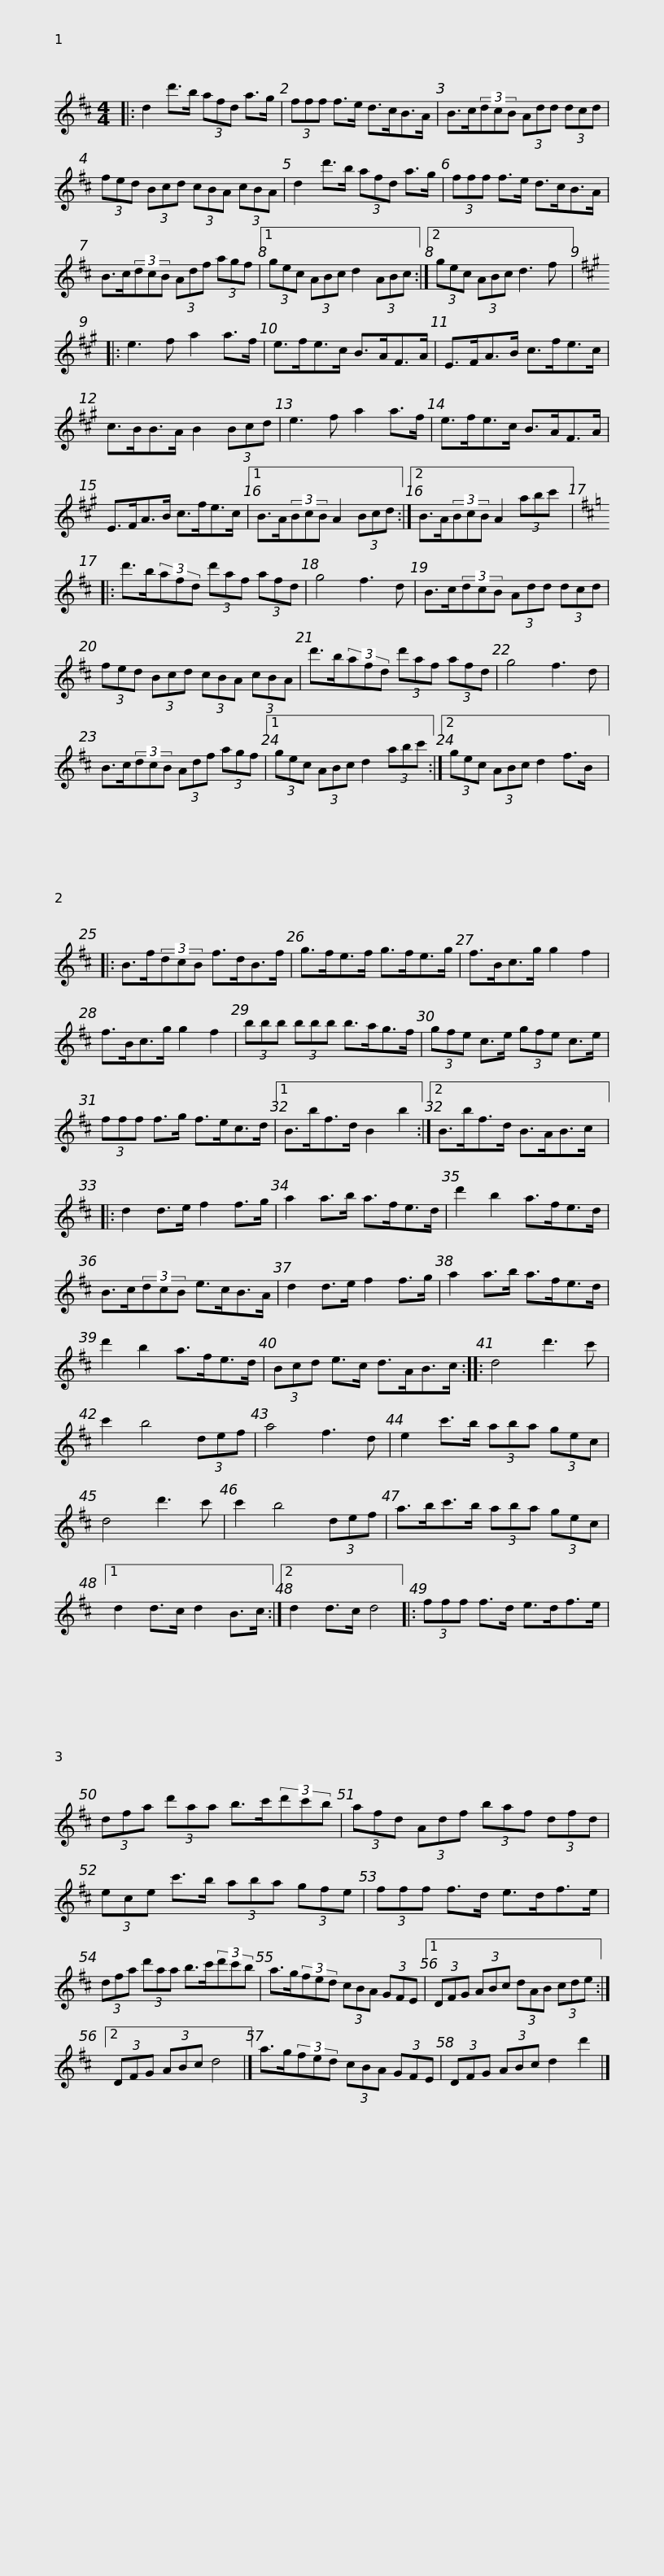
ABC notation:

X:1
L:1/8
M:4/4
I:linebreak $
K:D
V:1 treble
V:1
|: d2 d'>b (3afd a>g | (3fff f>e d>cB>A | B>c(3dcB (3Add (3dcd | (3fed (3Bcd (3cBA (3cBA |$ d2 d'>b (3afd a>g | %5
 (3fff f>e d>cB>A | B>c(3dcB (3Adf (3agf |1 (3gec (3ABc d2 (3ABc :|2$ (3gec (3ABc d3 f |:[K:A] e3 f a2 a>f | %10
 e>fe>c B>AF>A | E>FA>B c>fe>c | c>BB>A B2 (3Bcd |$ e3 f a2 a>f | e>fe>c B>AF>A | %15
 E>FA>B c>fe>c |1 B>A(3BcB A2 (3Bcd :|2$ B>A(3BcB A2 (3abc' |:[K:D] d'>b(3afd (3d'af (3afd | g4 f3 d | %20
 B>c(3dcB (3Add (3dcd |$ (3fed (3Bcd (3cBA (3cBA | d'>b(3afd (3d'af (3afd | g4 f3 d | B>c(3dcB (3Adf (3agf |1$ %25
 (3gec (3ABc d2 (3abc' :|2 (3gec (3ABc d2 f>B |: B>f(3dcB f>dB>f | g>fe>f g>fe>g |$ f>Bc>g g2 f2 | %30
 f>Bc>g g2 f2 | (3bbb (3bbb b>ag>f | (3gfe c>e (3gfe c>e |$ (3fff f>g f>ec>d |1 B>bf>d B2 b2 :|2 %35
 B>bf>d B>AB>c |: d2 d>e f2 f>g | a2 a>b a>fe>d |$ d'2 b2 a>fe>d | B>c(3dcB e>cB>A | %40
 d2 d>e f2 f>g | a2 a>b a>fe>d | d'2 b2 a>fe>d |$ (3Bcd e>c d>AB>c :: d4 d'3 c' | %45
 c'2 b4 (3def | a4 f3 d | e2 c'>b (3aba (3gec | d4 d'3 c' |$ c'2 b4 (3def | %50
 a>bc'>b (3aba (3gec |1 d2 d>c d2 B>c :|2 d2 d>c d4 |: (3fff f>d e>df>e |$ (3dfa (3d'aa b>c'(3d'c'b | %55
 (3afd (3Adf (3baf (3dfd | (3ece c'>b (3aba (3gfe |$ (3fff f>d e>df>e | (3dfa (3d'aa b>c'(3d'c'b | a>g(3fed (3cBA (3GFE |1$ %60
 (3DFG (3ABc (3dAB (3cde :|2 (3DFG (3ABc d4 |] a>g(3fed (3cBA (3GFE | (3DFG (3ABc d2 d'2 |] %64
